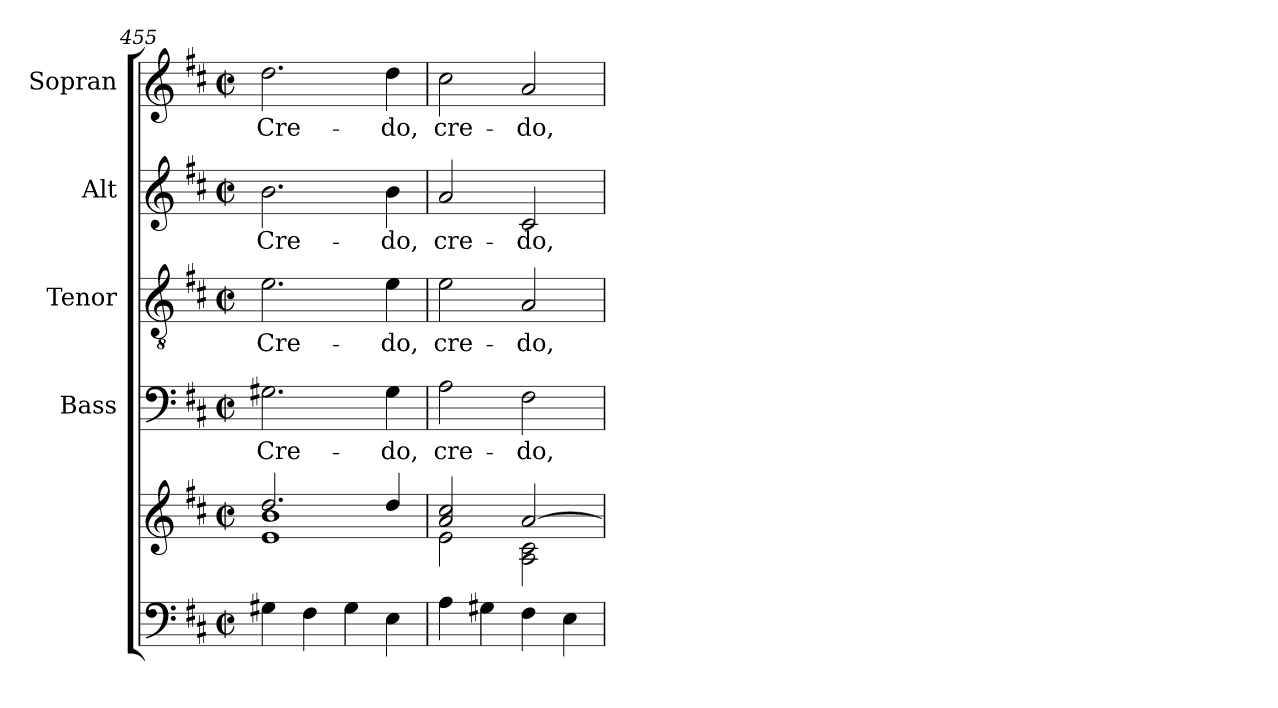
**kern	**kern	**kern	**text	**kern	**text	**kern	**text	**kern	**text
*part5	*part5	*part4	*part4	*part3	*part3	*part2	*part2	*part1	*part1
*staff6	*staff5	*staff4	*staff4	*staff3	*staff3	*staff2	*staff2	*staff1	*staff1
*	*	*I"Bass	*	*I"Tenor	*	*I"Alt	*	*I"Sopran	*
*	*	*I'B.	*	*I'T.	*	*I'A.	*	*I'S.	*
*clefF4	*clefG2	*clefF4	*	*clefGv2	*	*clefG2	*	*clefG2	*
*k[f#c#]	*k[f#c#]	*k[f#c#]	*	*k[f#c#]	*	*k[f#c#]	*	*k[f#c#]	*
*D:	*D:	*D:	*	*D:	*	*D:	*	*D:	*
*M2/2	*M2/2	*M2/2	*	*M2/2	*	*M2/2	*	*M2/2	*
*met(c|)	*met(c|)	*met(c|)	*	*met(c|)	*	*met(c|)	*	*met(c|)	*
=455	=455	=455	=455	=455	=455	=455	=455	=455	=455
*	*^	*	*	*	*	*	*	*	*
!	!	!	!	!LO:LY:b	!	!LO:LY:b	!	!LO:LY:b	!	!LO:LY:b
4G#X\	2.dd/	1e 1b	2.G#X\	Cre-	2.e\	Cre-	2.b\	Cre-	2.dd\	Cre-
4F#\	.	.	.	.	.	.	.	.	.	.
4G#\	.	.	.	.	.	.	.	.	.	.
!	!	!	!	!LO:LY:b	!	!LO:LY:b	!	!LO:LY:b	!	!LO:LY:b
4E\	4dd/	.	4G#\	-do,	4e\	-do,	4b\	-do,	4dd\	-do,
=456	=456	=456	=456	=456	=456	=456	=456	=456	=456	=456
!	!	!	!	!LO:LY:b	!	!LO:LY:b	!	!LO:LY:b	!	!LO:LY:b
4A\	2a/ 2cc#/	2e\	2A\	cre-	2e\	cre-	2a/	cre-	2cc#\	cre-
4G#X\	.	.	.	.	.	.	.	.	.	.
!	!	!	!	!LO:LY:b	!	!LO:LY:b	!	!LO:LY:b	!	!LO:LY:b
4F#\	[>2a/	2A\ 2c#\	2F#\	-do,	2A/	-do,	2c#/	-do,	2a/	-do,
4E\	.	.	.	.	.	.	.	.	.	.
*	*v	*v	*	*	*	*	*	*	*	*
=	=	=	=	=	=	=	=	=	=
*-	*-	*-	*-	*-	*-	*-	*-	*-	*-
